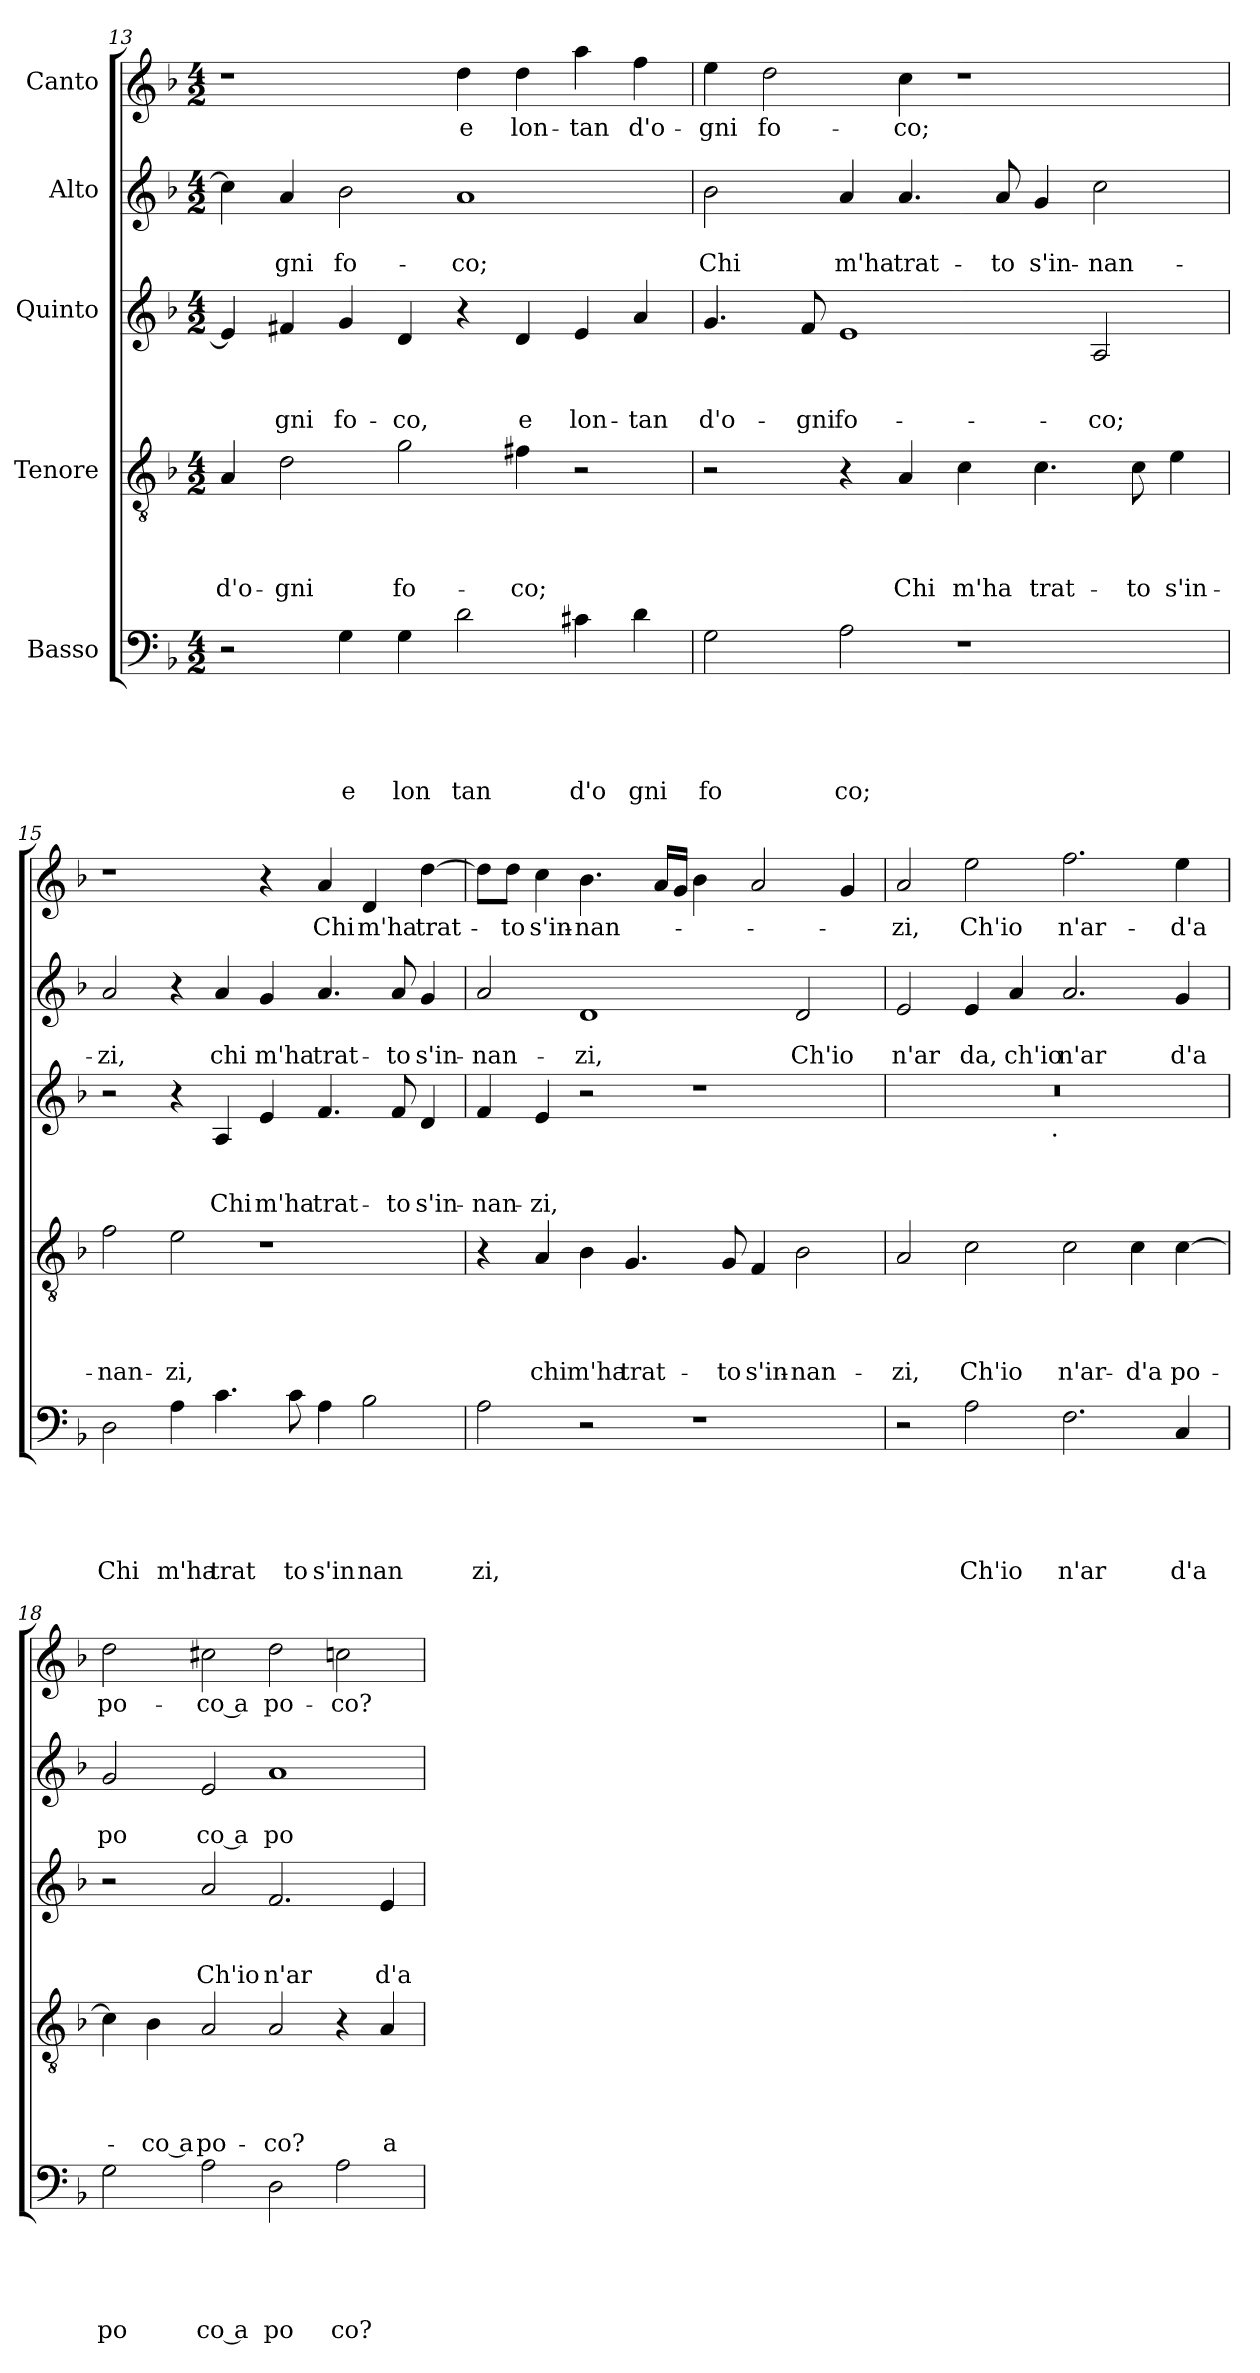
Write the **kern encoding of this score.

**kern	**text	**text	**text	**text	**text	**kern	**text	**text	**text	**text	**kern	**text	**text	**text	**kern	**text	**text	**kern	**text
*part5	*part5	*part5	*part5	*part5	*part5	*part4	*part4	*part4	*part4	*part4	*part3	*part3	*part3	*part3	*part2	*part2	*part2	*part1	*part1
*staff5	*staff5	*staff5	*staff5	*staff5	*staff5	*staff4	*staff4	*staff4	*staff4	*staff4	*staff3	*staff3	*staff3	*staff3	*staff2	*staff2	*staff2	*staff1	*staff1
*I"Basso	*	*	*	*	*	*I"Tenore	*	*	*	*	*I"Quinto	*	*	*	*I"Alto	*	*	*I"Canto	*
!!LO:PB:g=z
*clefF4	*	*	*	*	*	*clefGv2	*	*	*	*	*clefG2	*	*	*	*clefG2	*	*	*clefG2	*
*k[b-]	*	*	*	*	*	*k[b-]	*	*	*	*	*k[b-]	*	*	*	*k[b-]	*	*	*k[b-]	*
*F:	*	*	*	*	*	*F:	*	*	*	*	*F:	*	*	*	*F:	*	*	*F:	*
*M4/2	*	*	*	*	*	*M4/2	*	*	*	*	*M4/2	*	*	*	*M4/2	*	*	*M4/2	*
=13	=13	=13	=13	=13	=13	=13	=13	=13	=13	=13	=13	=13	=13	=13	=13	=13	=13	=13	=13
!	!	!	!	!	!	!	!	!	!	!LO:LY:b	!	!	!	!	!	!	!	!	!
2r	.	.	.	.	.	4A/	.	.	.	d'o-	4e/]	.	.	.	4cc\]	.	.	1r	.
!	!	!	!	!	!	!	!	!	!	!LO:LY:b	!	!	!	!LO:LY:b	!	!	!LO:LY:b	!	!
.	.	.	.	.	.	2d\	.	.	.	-gni	4f#X/	.	.	-gni	4a/	.	gni	.	.
!	!	!	!	!	!LO:LY:b	!	!	!	!	!	!	!	!	!LO:LY:b	!	!	!LO:LY:b	!	!
4G\	.	.	.	.	e	.	.	.	.	.	4g/	.	.	fo-	2b-\	.	fo-	.	.
!	!	!	!	!	!LO:LY:b	!	!	!	!	!LO:LY:b	!	!	!	!LO:LY:b	!	!	!	!	!
4G\	.	.	.	.	lon	2g\	.	.	.	fo-	4d/	.	.	-co,	.	.	.	.	.
!	!	!	!	!	!LO:LY:b	!	!	!	!	!	!	!	!	!	!	!	!LO:LY:b	!	!LO:LY:b
2d\	.	.	.	.	tan	.	.	.	.	.	4r	.	.	.	1a	.	-co;	4dd\	e
!	!	!	!	!	!	!	!	!	!	!LO:LY:b	!	!	!	!LO:LY:b	!	!	!	!	!LO:LY:b
.	.	.	.	.	.	4f#X\	.	.	.	-co;	4d/	.	.	e	.	.	.	4dd\	lon-
!	!	!	!	!	!LO:LY:b	!	!	!	!	!	!	!	!	!LO:LY:b	!	!	!	!	!LO:LY:b
4c#X\	.	.	.	.	d'o	2r	.	.	.	.	4e/	.	.	lon-	.	.	.	4aa\	-tan
!	!	!	!	!	!LO:LY:b	!	!	!	!	!	!	!	!	!LO:LY:b	!	!	!	!	!LO:LY:b
4d\	.	.	.	.	gni	.	.	.	.	.	4a/	.	.	-tan	.	.	.	4ff\	d'o-
=14	=14	=14	=14	=14	=14	=14	=14	=14	=14	=14	=14	=14	=14	=14	=14	=14	=14	=14	=14
!	!	!	!	!	!LO:LY:b	!	!	!	!	!	!	!	!	!LO:LY:b	!	!	!LO:LY:b	!	!LO:LY:b
2G\	.	.	.	.	fo	2r	.	.	.	.	4.g/	.	.	d'o-	2b-\	.	Chi	4ee\	-gni
!	!	!	!	!	!	!	!	!	!	!	!	!	!	!	!	!	!	!	!LO:LY:b
.	.	.	.	.	.	.	.	.	.	.	.	.	.	.	.	.	.	2dd\	fo-
!	!	!	!	!	!	!	!	!	!	!	!	!	!	!LO:LY:b	!	!	!	!	!
.	.	.	.	.	.	.	.	.	.	.	8f/	.	.	-gni	.	.	.	.	.
!	!	!	!	!	!LO:LY:b	!	!	!	!	!	!	!	!	!LO:LY:b	!	!	!LO:LY:b	!	!
2A\	.	.	.	.	co;	4r	.	.	.	.	1e	.	.	fo-	4a/	.	m'ha	.	.
!	!	!	!	!	!	!	!	!	!	!LO:LY:b	!	!	!	!	!	!	!LO:LY:b	!	!LO:LY:b
.	.	.	.	.	.	4A/	.	.	.	Chi	.	.	.	.	4.a/	.	trat-	4cc\	-co;
!	!	!	!	!	!	!	!	!	!	!LO:LY:b	!	!	!	!	!	!	!	!	!
1r	.	.	.	.	.	4c\	.	.	.	m'ha	.	.	.	.	.	.	.	1r	.
!	!	!	!	!	!	!	!	!	!	!	!	!	!	!	!	!	!LO:LY:b	!	!
.	.	.	.	.	.	.	.	.	.	.	.	.	.	.	8a/	.	-to	.	.
!	!	!	!	!	!	!	!	!	!	!LO:LY:b	!	!	!	!	!	!	!LO:LY:b	!	!
.	.	.	.	.	.	4.c\	.	.	.	trat-	.	.	.	.	4g/	.	s'in-	.	.
!	!	!	!	!	!	!	!	!	!	!	!	!	!	!LO:LY:b	!	!	!LO:LY:b	!	!
.	.	.	.	.	.	.	.	.	.	.	2A/	.	.	-co;	2cc\	.	-nan-	.	.
!	!	!	!	!	!	!	!	!	!	!LO:LY:b	!	!	!	!	!	!	!	!	!
.	.	.	.	.	.	8c\	.	.	.	-to	.	.	.	.	.	.	.	.	.
!	!	!	!	!	!	!	!	!	!	!LO:LY:b	!	!	!	!	!	!	!	!	!
.	.	.	.	.	.	4e\	.	.	.	s'in-	.	.	.	.	.	.	.	.	.
=15	=15	=15	=15	=15	=15	=15	=15	=15	=15	=15	=15	=15	=15	=15	=15	=15	=15	=15	=15
!	!	!	!	!	!LO:LY:b	!	!	!	!	!LO:LY:b	!	!	!	!	!	!	!LO:LY:b	!	!
2D\	.	.	.	.	Chi	2f\	.	.	.	-nan-	2r	.	.	.	2a/	.	-zi,	1r	.
!	!	!	!	!	!LO:LY:b	!	!	!	!	!LO:LY:b	!	!	!	!	!	!	!	!	!
4A\	.	.	.	.	m'ha	2e\	.	.	.	-zi,	4r	.	.	.	4r	.	.	.	.
!	!	!	!	!	!LO:LY:b	!	!	!	!	!	!	!	!	!LO:LY:b	!	!	!LO:LY:b	!	!
4.c\	.	.	.	.	trat	.	.	.	.	.	4A/	.	.	Chi	4a/	.	chi	.	.
!	!	!	!	!	!	!	!	!	!	!	!	!	!	!LO:LY:b	!	!	!LO:LY:b	!	!
.	.	.	.	.	.	1r	.	.	.	.	4e/	.	.	m'ha	4g/	.	m'ha	4r	.
!	!	!	!	!	!LO:LY:b	!	!	!	!	!	!	!	!	!	!	!	!	!	!
8c\	.	.	.	.	to	.	.	.	.	.	.	.	.	.	.	.	.	.	.
!	!	!	!	!	!LO:LY:b	!	!	!	!	!	!	!	!	!LO:LY:b	!	!	!LO:LY:b	!	!LO:LY:b
4A\	.	.	.	.	s'in	.	.	.	.	.	4.f/	.	.	trat-	4.a/	.	trat-	4a/	Chi
!	!	!	!	!	!LO:LY:b	!	!	!	!	!	!	!	!	!	!	!	!	!	!LO:LY:b
2B-\	.	.	.	.	nan	.	.	.	.	.	.	.	.	.	.	.	.	4d/	m'ha
!	!	!	!	!	!	!	!	!	!	!	!	!	!	!LO:LY:b	!	!	!LO:LY:b	!	!
.	.	.	.	.	.	.	.	.	.	.	8f/	.	.	-to	8a/	.	-to	.	.
!	!	!	!	!	!	!	!	!	!	!	!	!	!	!LO:LY:b	!	!	!LO:LY:b	!	!LO:LY:b
.	.	.	.	.	.	.	.	.	.	.	4d/	.	.	s'in-	4g/	.	s'in-	[>4dd\	trat-
=16	=16	=16	=16	=16	=16	=16	=16	=16	=16	=16	=16	=16	=16	=16	=16	=16	=16	=16	=16
!	!	!	!	!	!LO:LY:b	!	!	!	!	!	!	!	!	!LO:LY:b	!	!	!LO:LY:b	!	!
2A\	.	.	.	.	zi,	4r	.	.	.	.	4f/	.	.	-nan-	2a/	.	-nan-	8dd\L]	.
!	!	!	!	!	!	!	!	!	!	!	!	!	!	!	!	!	!	!	!LO:LY:b
.	.	.	.	.	.	.	.	.	.	.	.	.	.	.	.	.	.	8dd\J	-to
!	!	!	!	!	!	!	!	!	!	!LO:LY:b	!	!	!	!LO:LY:b	!	!	!	!	!LO:LY:b
.	.	.	.	.	.	4A/	.	.	.	chi	4e/	.	.	-zi,	.	.	.	4cc\	s'in-
!	!	!	!	!	!	!	!	!	!	!LO:LY:b	!	!	!	!	!	!	!LO:LY:b	!	!LO:LY:b
2r	.	.	.	.	.	4B-\	.	.	.	m'ha	2r	.	.	.	1d	.	-zi,	4.b-\	-nan-
!	!	!	!	!	!	!	!	!	!	!LO:LY:b	!	!	!	!	!	!	!	!	!
.	.	.	.	.	.	4.G/	.	.	.	trat-	.	.	.	.	.	.	.	.	.
.	.	.	.	.	.	.	.	.	.	.	.	.	.	.	.	.	.	16a/LL	.
.	.	.	.	.	.	.	.	.	.	.	.	.	.	.	.	.	.	16g/JJ	.
1r	.	.	.	.	.	.	.	.	.	.	1r	.	.	.	.	.	.	4b-\	.
!	!	!	!	!	!	!	!	!	!	!LO:LY:b	!	!	!	!	!	!	!	!	!
.	.	.	.	.	.	8G/	.	.	.	-to	.	.	.	.	.	.	.	.	.
!	!	!	!	!	!	!	!	!	!	!LO:LY:b	!	!	!	!	!	!	!	!	!
.	.	.	.	.	.	4F/	.	.	.	s'in-	.	.	.	.	.	.	.	2a/	.
!	!	!	!	!	!	!	!	!	!	!LO:LY:b	!	!	!	!	!	!	!LO:LY:b	!	!
.	.	.	.	.	.	2B-\	.	.	.	-nan-	.	.	.	.	2d/	.	Ch'io	.	.
.	.	.	.	.	.	.	.	.	.	.	.	.	.	.	.	.	.	4g/	.
!!LO:LB:g=z
=17	=17	=17	=17	=17	=17	=17	=17	=17	=17	=17	=17	=17	=17	=17	=17	=17	=17	=17	=17
!	!	!	!	!	!	!	!	!	!	!LO:LY:b	!	!	!	!	!	!	!LO:LY:b	!	!LO:LY:b
*	*	*	*	*	*	*	*	*	*	*	*^	*	*	*	*	*	*	*	*
2r	.	.	.	.	.	2A/	.	.	.	-zi,	0r	2ryy	.	.	.	2e/	.	n'ar	2a/	-zi,
!	!	!	!	!	!LO:LY:b	!	!	!	!	!LO:LY:b	!	!	!	!	!	!	!	!LO:LY:b	!	!LO:LY:b
2A\	.	.	.	.	Ch'io	2c\	.	.	.	Ch'io	.	4...ryy	.	.	.	4e/	.	da,	2ee\	Ch'io
!	!	!	!	!	!	!	!	!	!	!	!	!	!	!	!	!	!	!LO:LY:b	!	!
.	.	.	.	.	.	.	.	.	.	.	.	.	.	.	.	4a/	.	ch'io	.	.
!	!	!	!	!	!	!	!	!	!	!	!	!LO:TX:b:t=.	!	!	!	!	!	!	!	!
.	.	.	.	.	.	.	.	.	.	.	.	1ryy	.	.	.	.	.	.	.	.
!	!	!	!	!	!LO:LY:b	!	!	!	!	!LO:LY:b	!	!	!	!	!	!	!	!LO:LY:b	!	!LO:LY:b
2.F\	.	.	.	.	n'ar	2c\	.	.	.	n'ar-	.	.	.	.	.	2.a/	.	n'ar	2.ff\	n'ar-
!	!	!	!	!	!	!	!	!	!	!LO:LY:b	!	!	!	!	!	!	!	!	!	!
.	.	.	.	.	.	4c\	.	.	.	-d'a	.	.	.	.	.	.	.	.	.	.
!	!	!	!	!	!LO:LY:b	!	!	!	!	!LO:LY:b	!	!	!	!	!	!	!	!LO:LY:b	!	!LO:LY:b
4C/	.	.	.	.	d'a	[>4c\	.	.	.	po-	.	.	.	.	.	4g/	.	d'a	4ee\	-d'a
.	.	.	.	.	.	.	.	.	.	.	.	32ryy	.	.	.	.	.	.	.	.
=18	=18	=18	=18	=18	=18	=18	=18	=18	=18	=18	=18	=18	=18	=18	=18	=18	=18	=18	=18	=18
!	!	!	!	!	!LO:LY:b	!	!	!	!	!	!	!	!	!	!	!	!	!LO:LY:b	!	!LO:LY:b
*	*	*	*	*	*	*	*	*	*	*	*v	*v	*	*	*	*	*	*	*	*
2G\	.	.	.	.	po	4c\]	.	.	.	.	2r	.	.	.	2g/	.	po	2dd\	po-
!	!	!	!	!	!	!	!	!	!	!LO:LY:b:rj	!	!	!	!	!	!	!	!	!
.	.	.	.	.	.	4B-\	.	.	.	-co a	.	.	.	.	.	.	.	.	.
!	!	!	!	!	!LO:LY:b:rj	!	!	!	!	!LO:LY:b	!	!	!	!LO:LY:b	!	!	!LO:LY:b:rj	!	!LO:LY:b:rj
(2A\	.	.	.	.	co a	2A/	.	.	.	po-	2a/	.	.	Ch'io	2e/	.	co a	2cc#X\	-co a
!	!	!	!	!	!LO:LY:b	!	!	!	!	!LO:LY:b	!	!	!	!LO:LY:b	!	!	!LO:LY:b	!	!LO:LY:b
2D\	.	.	.	.	po	2A/	.	.	.	-co?	2.f/	.	.	n'ar	1a	.	po	2dd\	po-
!	!	!	!	!	!LO:LY:b	!	!	!	!	!	!	!	!	!	!	!	!	!	!LO:LY:b
2A\	.	.	.	.	co?	4r	.	.	.	.	.	.	.	.	.	.	.	2ccn\	-co?
!	!	!	!	!	!	!	!	!	!	!LO:LY:b	!	!	!	!LO:LY:b	!	!	!	!	!
.	.	.	.	.	.	4A/	.	.	.	a	4e/	.	.	d'a	.	.	.	.	.
=	=	=	=	=	=	=	=	=	=	=	=	=	=	=	=	=	=	=	=
*-	*-	*-	*-	*-	*-	*-	*-	*-	*-	*-	*-	*-	*-	*-	*-	*-	*-	*-	*-
